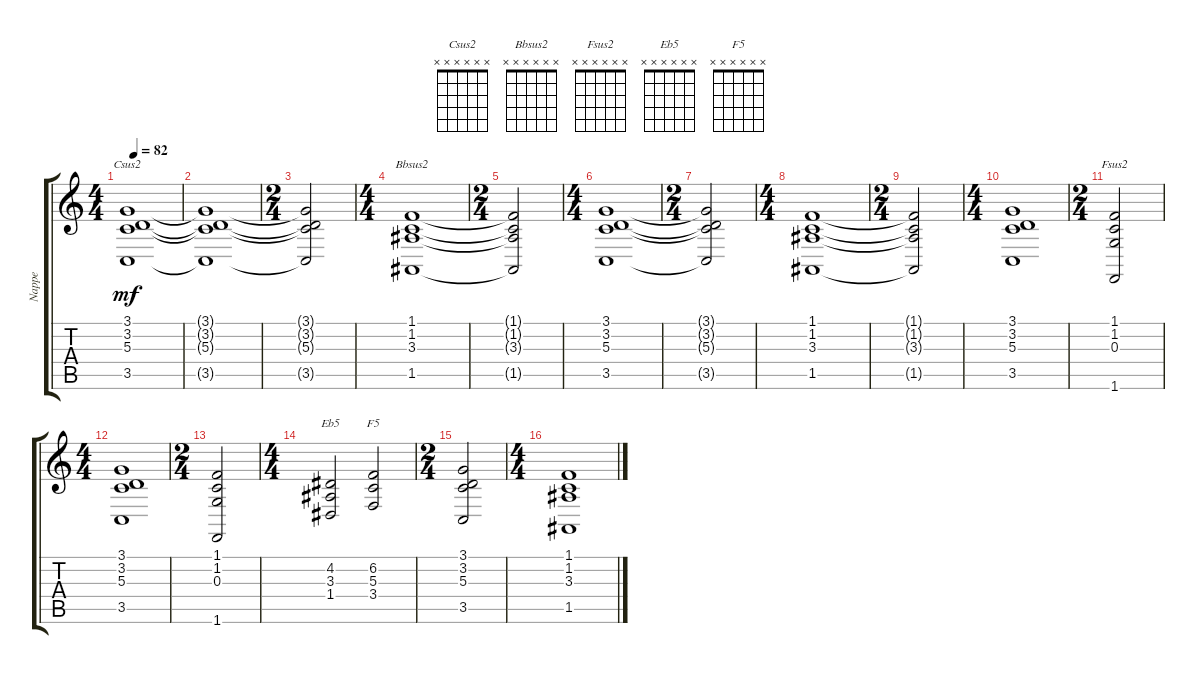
\track ("Nappe" "Nappe") {instrument pad2warm}
\staff {score tabs}
\tuning (E4 B3 G3 D3 A2 E2) {hide}
\chord ("Csus2" x x x x x x) {firstfret 0}
\chord ("Bbsus2" x x x x x x) {firstfret 0}
\chord ("Fsus2" x x x x x x) {firstfret 0}
\chord ("Eb5" x x x x x x) {firstfret 0}
\chord ("F5" x x x x x x) {firstfret 0}
\ts (4 4)
\tempo 82
\clef g2
\ks c
(3.1 3.2 5.3 3.5).1{ch "Csus2" dy mf} |
(3.1{t} 3.2{t} 5.3{t} 3.5{t}).1 |
\ts (2 4)
(3.1{t} 3.2{t} 5.3{t} 3.5{t}).2 |
\ts (4 4)
(1.1 1.2 3.3 1.5).1{ch "Bbsus2"} |
\ts (2 4)
(1.1{t} 1.2{t} 3.3{t} 1.5{t}).2 |
\ts (4 4)
(3.1 3.2 5.3 3.5).1 |
\ts (2 4)
(3.1{t} 3.2{t} 5.3{t} 3.5{t}).2 |
\ts (4 4)
(1.1 1.2 3.3 1.5).1 |
\ts (2 4)
(1.1{t} 1.2{t} 3.3{t} 1.5{t}).2 |
\ts (4 4)
(3.1 3.2 5.3 3.5).1 |
\ts (2 4)
(1.1 1.2 0.3 1.6).2{ch "Fsus2"} |
\ts (4 4)
(3.1 3.2 5.3 3.5).1 |
\ts (2 4)
(1.1 1.2 0.3 1.6).2 |
\ts (4 4)
(4.2 3.3 1.4).2{ch "Eb5"} (6.2 5.3 3.4).2{ch "F5"} |
\ts (2 4)
(3.1 3.2 5.3 3.5).2 |
\ts (4 4)
(1.1 1.2 3.3 1.5).1
